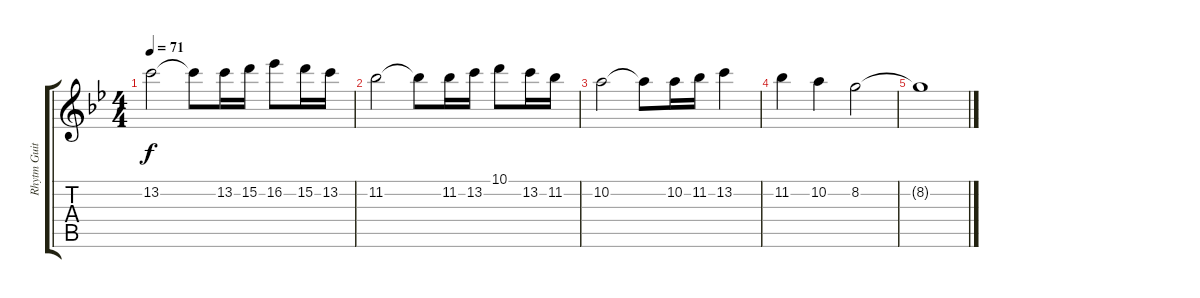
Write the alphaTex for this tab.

\track ("Rhytm Guitar" "Rhytm Guit") {instrument electricguitarjazz}
\staff {score tabs}
\tuning (E4 B3 G3 D3 A2 E2) {hide}
\ts (4 4)
\tempo 71
\clef g2
\ks gminor
13.2.2{dy f} 13.2{t}.8 13.2.16 15.2.16 16.2.8 15.2.16 13.2.16 |
11.2.2 11.2{t}.8 11.2.16 13.2.16 10.1.8 13.2.16 11.2.16 |
10.2.2 10.2{t}.8 10.2.16 11.2.16 13.2.4 |
11.2.4 10.2.4 8.2.2 |
8.2{t}.1
